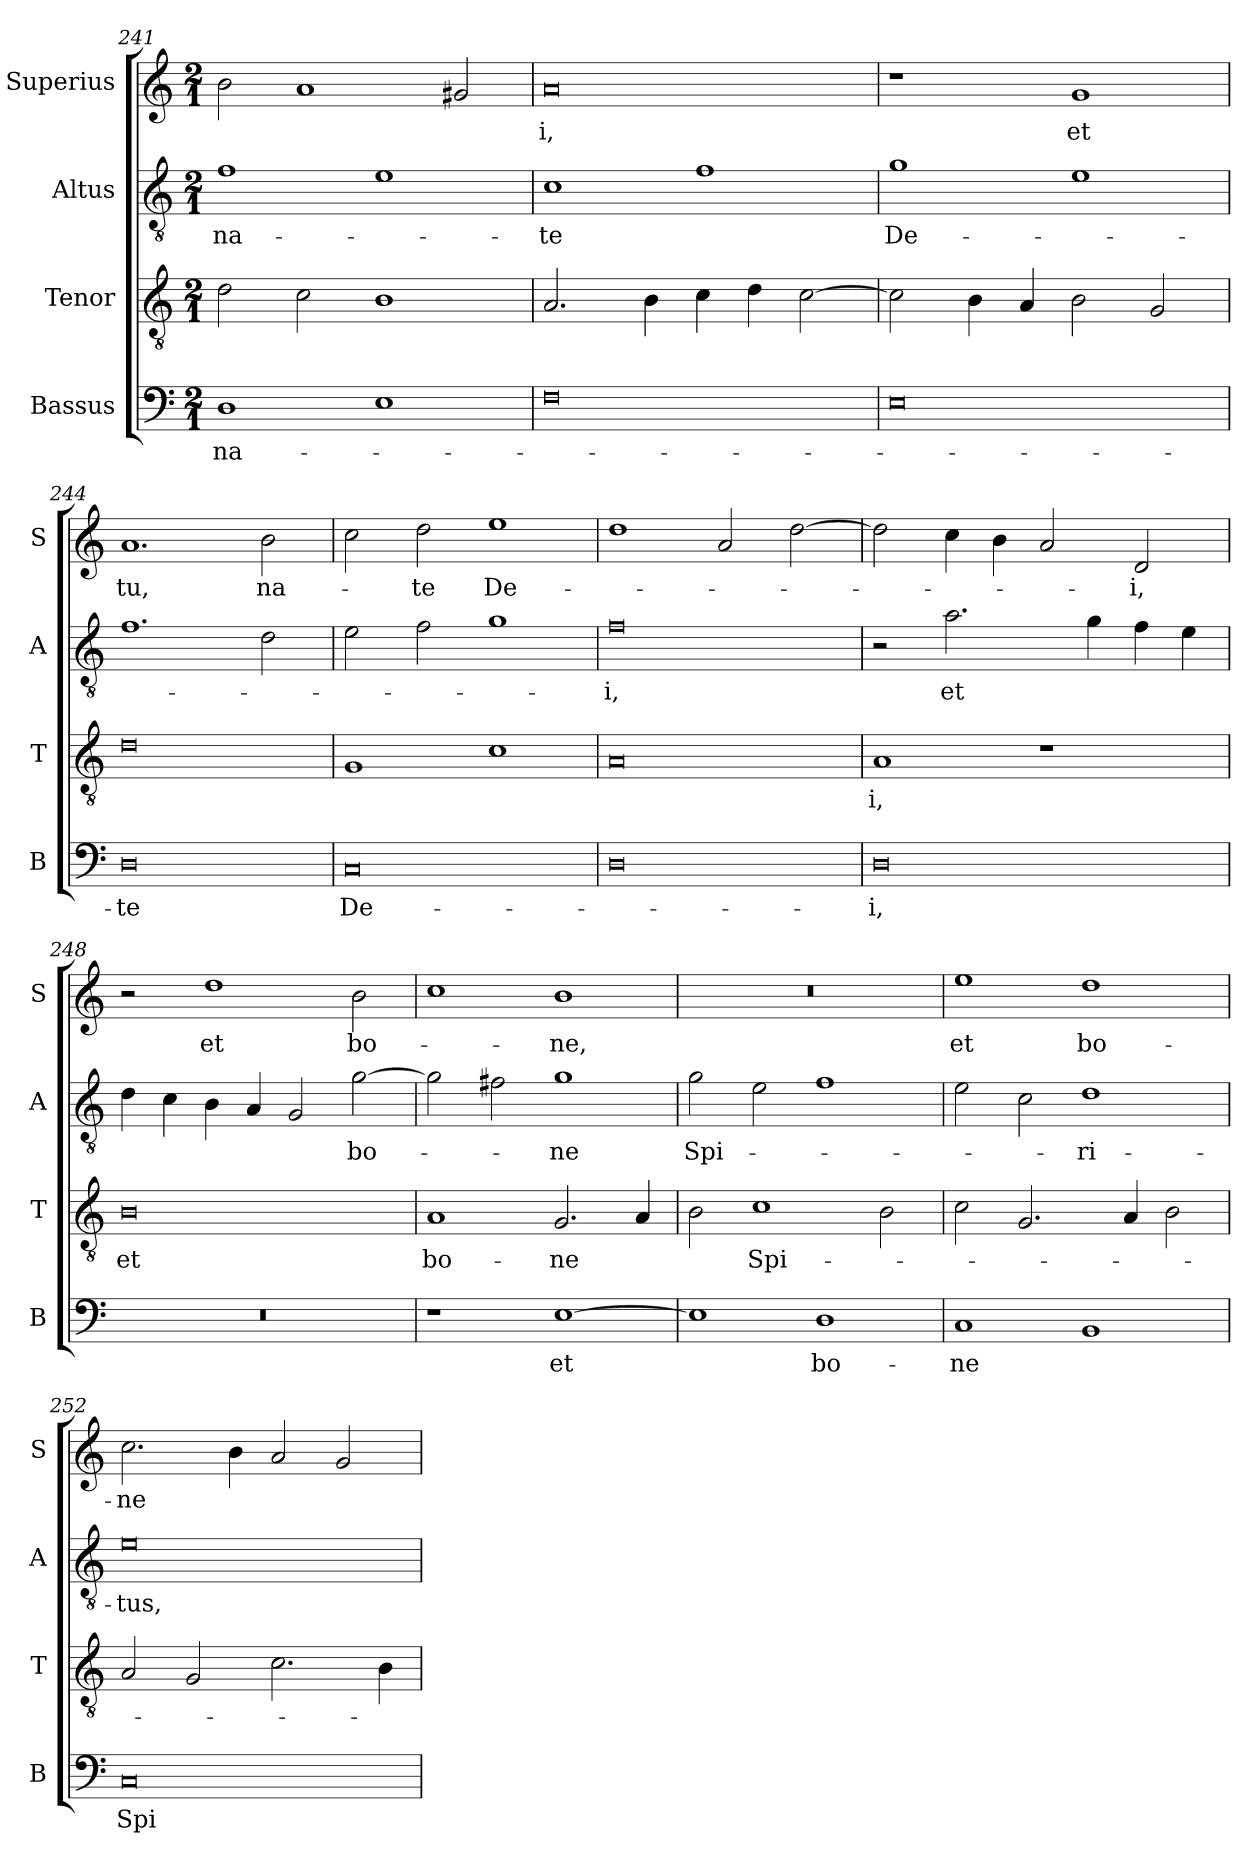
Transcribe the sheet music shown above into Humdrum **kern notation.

**kern	**text	**kern	**text	**kern	**text	**kern	**text
*part4	*part4	*part3	*part3	*part2	*part2	*part1	*part1
*staff4	*staff4	*staff3	*staff3	*staff2	*staff2	*staff1	*staff1
*I"Bassus	*	*I"Tenor	*	*I"Altus	*	*I"Superius	*
*I'B	*	*I'T	*	*I'A	*	*I'S	*
*clefF4	*	*clefGv2	*	*clefGv2	*	*clefG2	*
*k[]	*	*k[]	*	*k[]	*	*k[]	*
*M2/1	*	*M2/1	*	*M2/1	*	*M2/1	*
=241	=241	=241	=241	=241	=241	=241	=241
1D	na-	2d	.	1f	na-	2b	.
.	.	2c	.	.	.	1a	.
1E	.	1B	.	1e	.	.	.
.	.	.	.	.	.	2g#X	.
=242	=242	=242	=242	=242	=242	=242	=242
0F	.	2.A	.	1c	-te	0a	-i,
.	.	4B	.	.	.	.	.
.	.	4c	.	1f	.	.	.
.	.	4d	.	.	.	.	.
.	.	[2c	.	.	.	.	.
=243	=243	=243	=243	=243	=243	=243	=243
0E	.	2c]	.	1g	De-	1r	.
.	.	4B	.	.	.	.	.
.	.	4A	.	.	.	.	.
.	.	2B	.	1e	.	1g	et
.	.	2G	.	.	.	.	.
=244	=244	=244	=244	=244	=244	=244	=244
0D	-te	0d	.	1.f	.	1.a	tu,
.	.	.	.	2d	.	2b	na-
=245	=245	=245	=245	=245	=245	=245	=245
0C	De-	1G	.	2e	.	2cc	.
.	.	.	.	2f	.	2dd	-te
.	.	1c	.	1g	.	1ee	De-
=246	=246	=246	=246	=246	=246	=246	=246
0D	.	0A	.	0f	-i,	1dd	.
.	.	.	.	.	.	2a	.
.	.	.	.	.	.	[2dd	.
=247	=247	=247	=247	=247	=247	=247	=247
0D	-i,	1A	-i,	2r	.	2dd]	.
.	.	.	.	2.a	et	4cc	.
.	.	.	.	.	.	4b	.
.	.	1r	.	.	.	2a	.
.	.	.	.	4g	.	.	.
.	.	.	.	4f	.	2d	-i,
.	.	.	.	4e	.	.	.
=248	=248	=248	=248	=248	=248	=248	=248
0r	.	0B	et	4d	.	2r	.
.	.	.	.	4c	.	.	.
.	.	.	.	4B	.	1dd	et
.	.	.	.	4A	.	.	.
.	.	.	.	2G	.	.	.
.	.	.	.	[2g	bo-	2b	bo-
=249	=249	=249	=249	=249	=249	=249	=249
1r	.	1A	bo-	2g]	.	1cc	.
.	.	.	.	2f#X	.	.	.
[1E	et	2.G	-ne	1g	-ne	1b	-ne,
.	.	4A	.	.	.	.	.
=250	=250	=250	=250	=250	=250	=250	=250
1E]	.	2B	.	2g	Spi-	0r	.
.	.	1c	Spi-	2e	.	.	.
1D	bo-	.	.	1f	.	.	.
.	.	2B	.	.	.	.	.
=251	=251	=251	=251	=251	=251	=251	=251
1C	-ne	2c	.	2e	.	1ee	et
.	.	2.G	.	2c	.	.	.
1BB	.	.	.	1d	-ri-	1dd	bo-
.	.	4A	.	.	.	.	.
.	.	2B	.	.	.	.	.
=252	=252	=252	=252	=252	=252	=252	=252
0C	Spi-	2A	.	0e	-tus,	2.cc	-ne
.	.	2G	.	.	.	.	.
.	.	.	.	.	.	4b	.
.	.	2.c	.	.	.	2a	.
.	.	.	.	.	.	2g	.
.	.	4B	.	.	.	.	.
=	=	=	=	=	=	=	=
*-	*-	*-	*-	*-	*-	*-	*-
